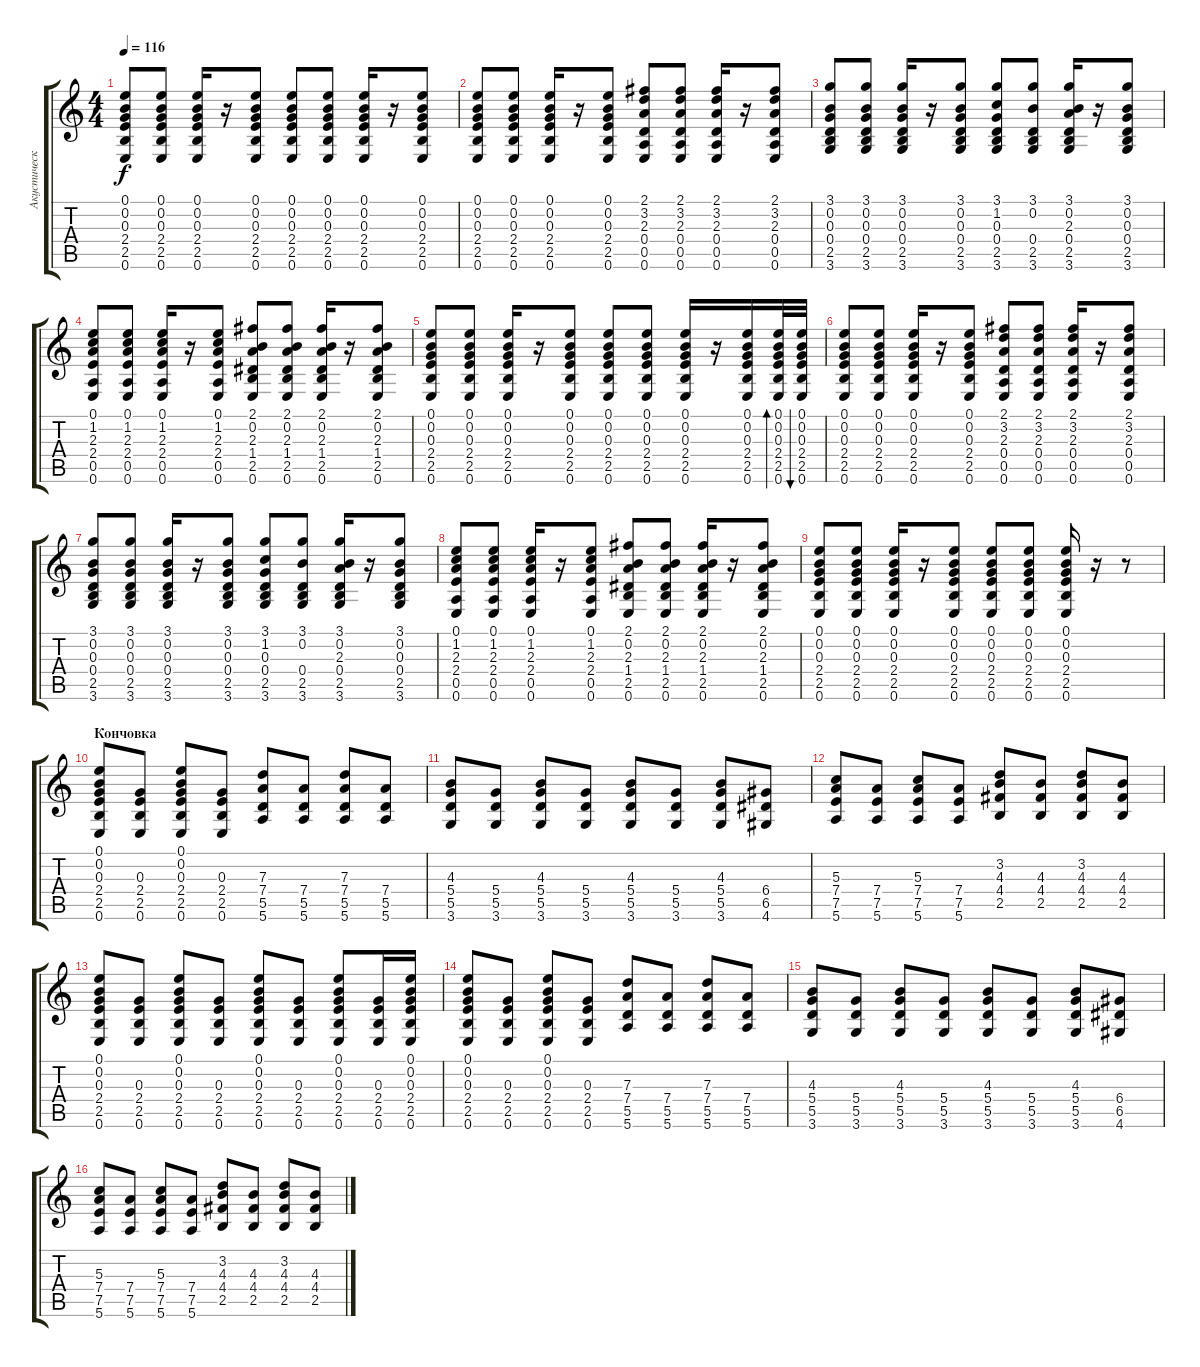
\track ("Акустическая Гитара" "Акустическ") {instrument acousticguitarsteel}
\staff {score tabs}
\tuning (E4 B3 G3 D3 A2 E2) {hide}
\ts (4 4)
\tempo 116
\clef g2
\ks c
(0.1 0.2 0.3 2.4 2.5 0.6).8{dy f} (0.1 0.2 0.3 2.4 2.5 0.6).8 (0.1 0.2 0.3 2.4 2.5 0.6).16 r.16 (0.1 0.2 0.3 2.4 2.5 0.6).8 (0.1 0.2 0.3 2.4 2.5 0.6).8 (0.1 0.2 0.3 2.4 2.5 0.6).8 (0.1 0.2 0.3 2.4 2.5 0.6).16 r.16 (0.1 0.2 0.3 2.4 2.5 0.6).8 |
(0.1 0.2 0.3 2.4 2.5 0.6).8 (0.1 0.2 0.3 2.4 2.5 0.6).8 (0.1 0.2 0.3 2.4 2.5 0.6).16 r.16 (0.1 0.2 0.3 2.4 2.5 0.6).8 (2.1 3.2 2.3 0.4 0.5 0.6).8 (2.1 3.2 2.3 0.4 0.5 0.6).8 (2.1 3.2 2.3 0.4 0.5 0.6).16 r.16 (2.1 3.2 2.3 0.4 0.5 0.6).8 |
(3.1 0.2 0.3 0.4 2.5 3.6).8 (3.1 0.2 0.3 0.4 2.5 3.6).8 (3.1 0.2 0.3 0.4 2.5 3.6).16 r.16 (3.1 0.2 0.3 0.4 2.5 3.6).8 (3.1 1.2 0.3 0.4 2.5 3.6).8 (3.1 0.2 0.4 2.5 3.6).8 (3.1 0.2 2.3 0.4 2.5 3.6).16 r.16 (3.1 0.2 0.3 0.4 2.5 3.6).8 |
(0.1 1.2 2.3 2.4 0.5 0.6).8 (0.1 1.2 2.3 2.4 0.5 0.6).8 (0.1 1.2 2.3 2.4 0.5 0.6).16 r.16 (0.1 1.2 2.3 2.4 0.5 0.6).8 (2.1 0.2 2.3 1.4 2.5 0.6).8 (2.1 0.2 2.3 1.4 2.5 0.6).8 (2.1 0.2 2.3 1.4 2.5 0.6).16 r.16 (2.1 0.2 2.3 1.4 2.5 0.6).8 |
(0.1 0.2 0.3 2.4 2.5 0.6).8 (0.1 0.2 0.3 2.4 2.5 0.6).8 (0.1 0.2 0.3 2.4 2.5 0.6).16 r.16 (0.1 0.2 0.3 2.4 2.5 0.6).8 (0.1 0.2 0.3 2.4 2.5 0.6).8 (0.1 0.2 0.3 2.4 2.5 0.6).8 (0.1 0.2 0.3 2.4 2.5 0.6).16 r.16 (0.1 0.2 0.3 2.4 2.5 0.6).16 (0.1 0.2 0.3 2.4 2.5 0.6).32{bd 240} (0.1 0.2 0.3 2.4 2.5 0.6).32{bu 240} |
(0.1 0.2 0.3 2.4 2.5 0.6).8 (0.1 0.2 0.3 2.4 2.5 0.6).8 (0.1 0.2 0.3 2.4 2.5 0.6).16 r.16 (0.1 0.2 0.3 2.4 2.5 0.6).8 (2.1 3.2 2.3 0.4 0.5 0.6).8 (2.1 3.2 2.3 0.4 0.5 0.6).8 (2.1 3.2 2.3 0.4 0.5 0.6).16 r.16 (2.1 3.2 2.3 0.4 0.5 0.6).8 |
(3.1 0.2 0.3 0.4 2.5 3.6).8 (3.1 0.2 0.3 0.4 2.5 3.6).8 (3.1 0.2 0.3 0.4 2.5 3.6).16 r.16 (3.1 0.2 0.3 0.4 2.5 3.6).8 (3.1 1.2 0.3 0.4 2.5 3.6).8 (3.1 0.2 0.4 2.5 3.6).8 (3.1 0.2 2.3 0.4 2.5 3.6).16 r.16 (3.1 0.2 0.3 0.4 2.5 3.6).8 |
(0.1 1.2 2.3 2.4 0.5 0.6).8 (0.1 1.2 2.3 2.4 0.5 0.6).8 (0.1 1.2 2.3 2.4 0.5 0.6).16 r.16 (0.1 1.2 2.3 2.4 0.5 0.6).8 (2.1 0.2 2.3 1.4 2.5 0.6).8 (2.1 0.2 2.3 1.4 2.5 0.6).8 (2.1 0.2 2.3 1.4 2.5 0.6).16 r.16 (2.1 0.2 2.3 1.4 2.5 0.6).8 |
(0.1 0.2 0.3 2.4 2.5 0.6).8 (0.1 0.2 0.3 2.4 2.5 0.6).8 (0.1 0.2 0.3 2.4 2.5 0.6).16 r.16 (0.1 0.2 0.3 2.4 2.5 0.6).8 (0.1 0.2 0.3 2.4 2.5 0.6).8 (0.1 0.2 0.3 2.4 2.5 0.6).8 (0.1 0.2 0.3 2.4 2.5 0.6).16 r.16 r.8 |
\section ("" "Кончовка")
(0.1 0.2 0.3 2.4 2.5 0.6).8 (0.3 2.4 2.5 0.6).8 (0.1 0.2 0.3 2.4 2.5 0.6).8 (0.3 2.4 2.5 0.6).8 (7.3 7.4 5.5 5.6).8 (7.4 5.5 5.6).8 (7.3 7.4 5.5 5.6).8 (7.4 5.5 5.6).8 |
(4.3 5.4 5.5 3.6).8 (5.4 5.5 3.6).8 (4.3 5.4 5.5 3.6).8 (5.4 5.5 3.6).8 (4.3 5.4 5.5 3.6).8 (5.4 5.5 3.6).8 (4.3 5.4 5.5 3.6).8 (6.4 6.5 4.6).8 |
(5.3 7.4 7.5 5.6).8 (7.4 7.5 5.6).8 (5.3 7.4 7.5 5.6).8 (7.4 7.5 5.6).8 (3.2 4.3 4.4 2.5).8 (4.3 4.4 2.5).8 (3.2 4.3 4.4 2.5).8 (4.3 4.4 2.5).8 |
(0.1 0.2 0.3 2.4 2.5 0.6).8 (0.3 2.4 2.5 0.6).8 (0.1 0.2 0.3 2.4 2.5 0.6).8 (0.3 2.4 2.5 0.6).8 (0.1 0.2 0.3 2.4 2.5 0.6).8 (0.3 2.4 2.5 0.6).8 (0.1 0.2 0.3 2.4 2.5 0.6).8 (0.3 2.4 2.5 0.6).16 (0.1 0.2 0.3 2.4 2.5 0.6).16 |
(0.1 0.2 0.3 2.4 2.5 0.6).8 (0.3 2.4 2.5 0.6).8 (0.1 0.2 0.3 2.4 2.5 0.6).8 (0.3 2.4 2.5 0.6).8 (7.3 7.4 5.5 5.6).8 (7.4 5.5 5.6).8 (7.3 7.4 5.5 5.6).8 (7.4 5.5 5.6).8 |
(4.3 5.4 5.5 3.6).8 (5.4 5.5 3.6).8 (4.3 5.4 5.5 3.6).8 (5.4 5.5 3.6).8 (4.3 5.4 5.5 3.6).8 (5.4 5.5 3.6).8 (4.3 5.4 5.5 3.6).8 (6.4 6.5 4.6).8 |
(5.3 7.4 7.5 5.6).8 (7.4 7.5 5.6).8 (5.3 7.4 7.5 5.6).8 (7.4 7.5 5.6).8 (3.2 4.3 4.4 2.5).8 (4.3 4.4 2.5).8 (3.2 4.3 4.4 2.5).8 (4.3 4.4 2.5).8
